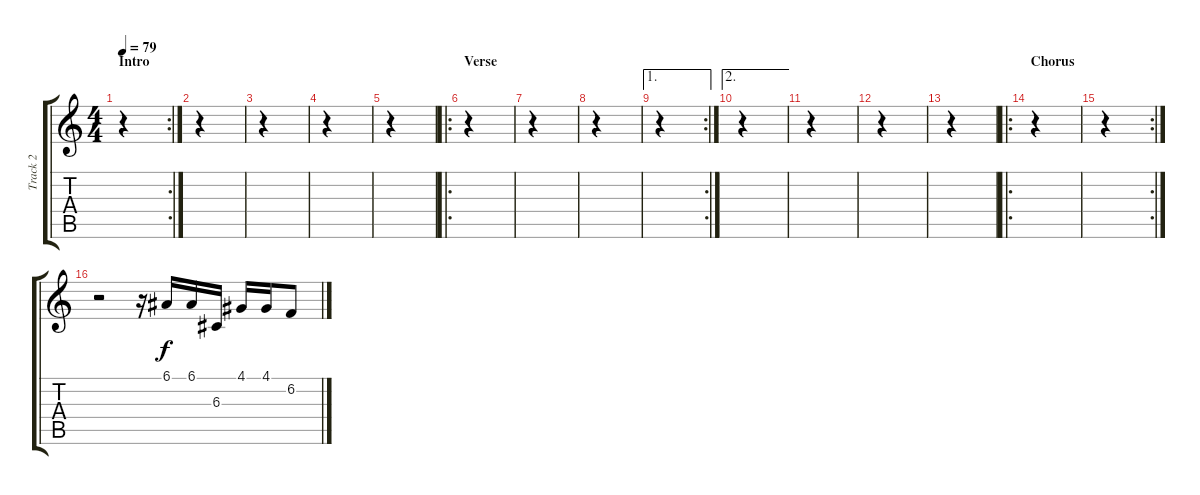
\track ("Track 2" "Track 2") {instrument lead2sawtooth}
\staff {score tabs}
\tuning (E4 B3 G3 D3 A2 E2) {hide}
\rc 2
\ts (4 4)
\section ("" "Intro")
\tempo 79
\clef g2
\ks c
r.4{dy f instrument lead2sawtooth} |
r.4 |
r.4 |
r.4 |
r.4 |
\ro
\section ("" "Verse")
r.4 |
r.4 |
r.4 |
\ae 1
\rc 2
r.4 |
\ae 2
r.4 |
r.4 |
r.4 |
r.4 |
\ro
\section ("" "Chorus")
r.4 |
\rc 2
r.4 |
r.2 r.16 6.1.16 6.1.16 6.3.16 4.1.16 4.1.16 6.2.8
